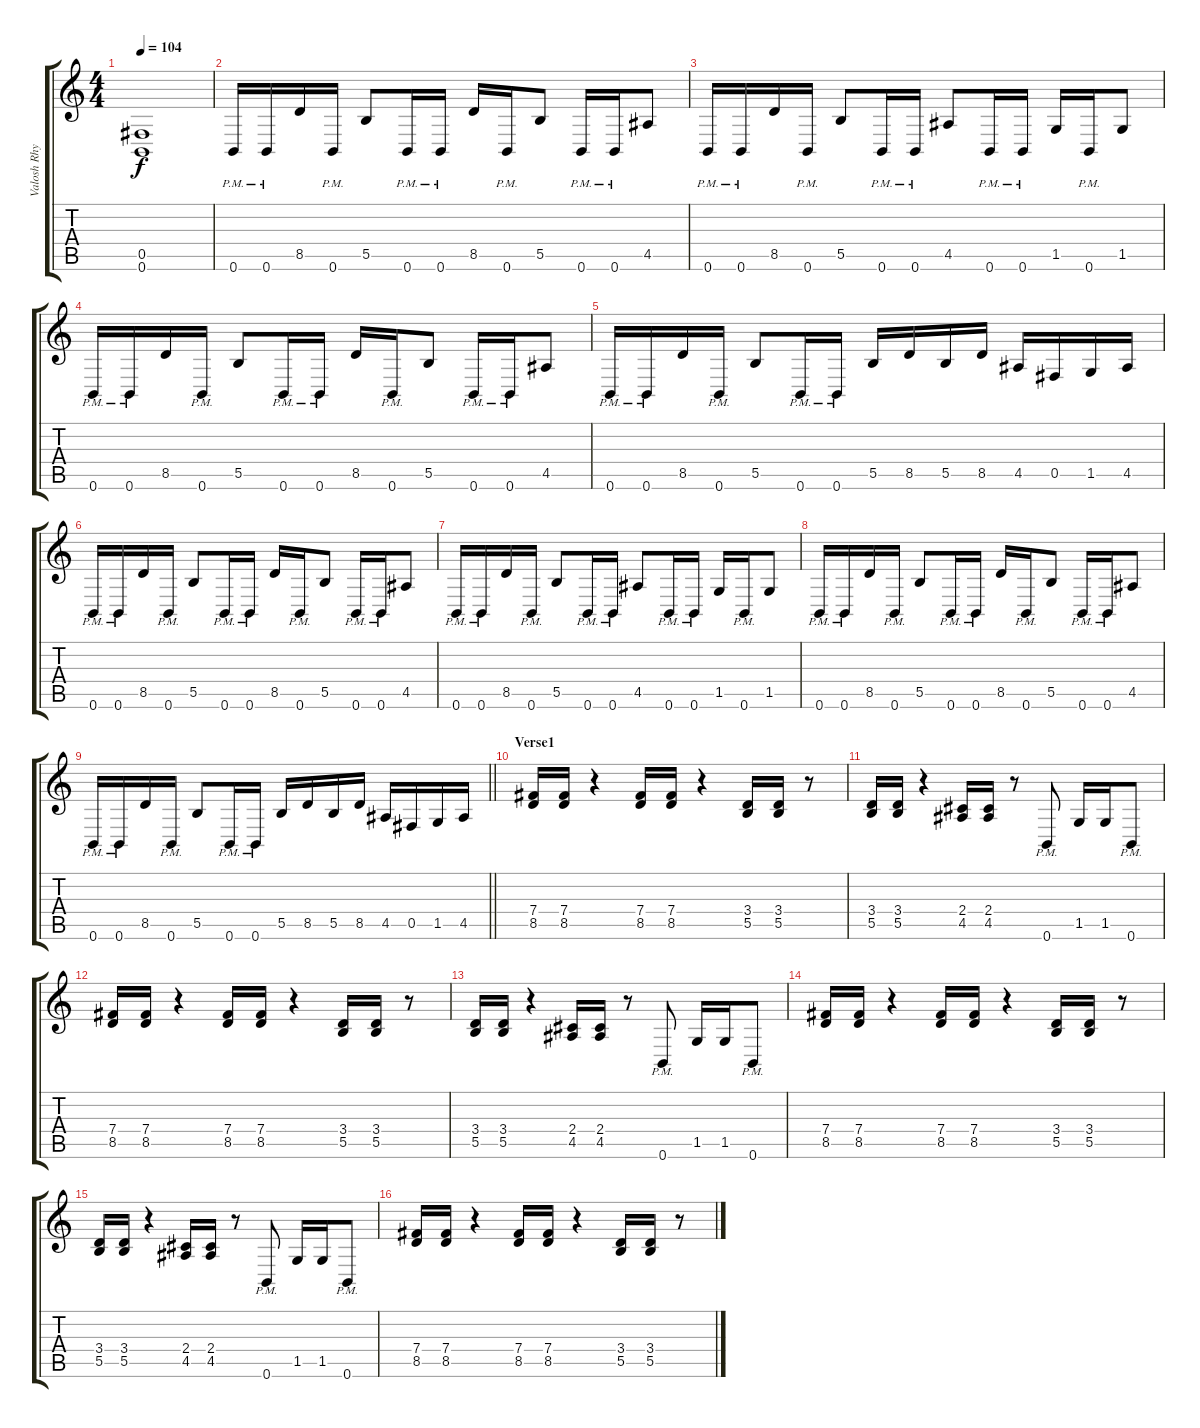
\track ("Valosh Rhythm" "Valosh Rhy") {instrument distortionguitar}
\staff {score tabs}
\tuning (Db4 Ab3 E3 B2 Gb2 B1) {hide}
\ts (4 4)
\tempo 104
\clef g2
\ks c
(0.5{t} 0.6{t}).1{dy f} |
0.6{pm}.16 0.6{pm}.16 8.5.16 0.6{pm}.16 5.5.8 0.6{pm}.16 0.6{pm}.16 8.5.16 0.6{pm}.16 5.5.8 0.6{pm}.16 0.6{pm}.16 4.5.8 |
0.6{pm}.16 0.6{pm}.16 8.5.16 0.6{pm}.16 5.5.8 0.6{pm}.16 0.6{pm}.16 4.5.8 0.6{pm}.16 0.6{pm}.16 1.5.16 0.6{pm}.16 1.5.8 |
0.6{pm}.16 0.6{pm}.16 8.5.16 0.6{pm}.16 5.5.8 0.6{pm}.16 0.6{pm}.16 8.5.16 0.6{pm}.16 5.5.8 0.6{pm}.16 0.6{pm}.16 4.5.8 |
0.6{pm}.16 0.6{pm}.16 8.5.16 0.6{pm}.16 5.5.8 0.6{pm}.16 0.6{pm}.16 5.5.16 8.5.16 5.5.16 8.5.16 4.5.16 0.5.16 1.5.16 4.5.16 |
0.6{pm}.16 0.6{pm}.16 8.5.16 0.6{pm}.16 5.5.8 0.6{pm}.16 0.6{pm}.16 8.5.16 0.6{pm}.16 5.5.8 0.6{pm}.16 0.6{pm}.16 4.5.8 |
0.6{pm}.16 0.6{pm}.16 8.5.16 0.6{pm}.16 5.5.8 0.6{pm}.16 0.6{pm}.16 4.5.8 0.6{pm}.16 0.6{pm}.16 1.5.16 0.6{pm}.16 1.5.8 |
0.6{pm}.16 0.6{pm}.16 8.5.16 0.6{pm}.16 5.5.8 0.6{pm}.16 0.6{pm}.16 8.5.16 0.6{pm}.16 5.5.8 0.6{pm}.16 0.6{pm}.16 4.5.8 |
\barLineRight lightlight
0.6{pm}.16 0.6{pm}.16 8.5.16 0.6{pm}.16 5.5.8 0.6{pm}.16 0.6{pm}.16 5.5.16 8.5.16 5.5.16 8.5.16 4.5.16 0.5.16 1.5.16 4.5.16 |
\section ("" "Verse1")
(7.4 8.5).16 (7.4 8.5).16 r.4 (7.4 8.5).16 (7.4 8.5).16 r.4 (3.4 5.5).16 (3.4 5.5).16 r.8 |
(3.4 5.5).16 (3.4 5.5).16 r.4 (2.4 4.5).16 (2.4 4.5).16 r.8 0.6{pm}.8 1.5.16 1.5.16 0.6{pm}.8 |
(7.4 8.5).16 (7.4 8.5).16 r.4 (7.4 8.5).16 (7.4 8.5).16 r.4 (3.4 5.5).16 (3.4 5.5).16 r.8 |
(3.4 5.5).16 (3.4 5.5).16 r.4 (2.4 4.5).16 (2.4 4.5).16 r.8 0.6{pm}.8 1.5.16 1.5.16 0.6{pm}.8 |
(7.4 8.5).16 (7.4 8.5).16 r.4 (7.4 8.5).16 (7.4 8.5).16 r.4 (3.4 5.5).16 (3.4 5.5).16 r.8 |
(3.4 5.5).16 (3.4 5.5).16 r.4 (2.4 4.5).16 (2.4 4.5).16 r.8 0.6{pm}.8 1.5.16 1.5.16 0.6{pm}.8 |
(7.4 8.5).16 (7.4 8.5).16 r.4 (7.4 8.5).16 (7.4 8.5).16 r.4 (3.4 5.5).16 (3.4 5.5).16 r.8
